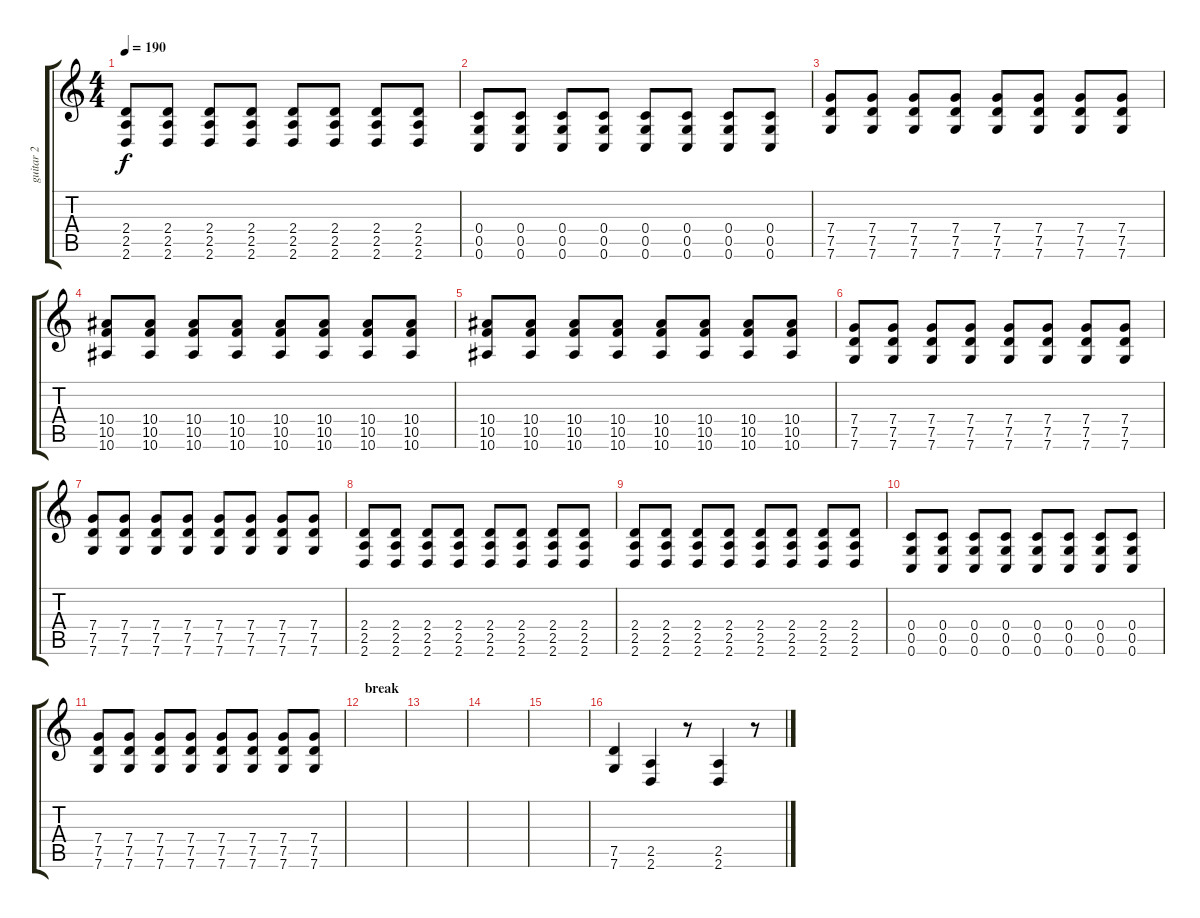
\track ("guitar 2" "guitar 2") {instrument distortionguitar}
\staff {score tabs}
\tuning (D4 A3 F3 C3 G2 C2) {hide}
\ts (4 4)
\tempo 190
\clef g2
\ks c
(2.4 2.5 2.6).8{dy f} (2.4 2.5 2.6).8 (2.4 2.5 2.6).8 (2.4 2.5 2.6).8 (2.4 2.5 2.6).8 (2.4 2.5 2.6).8 (2.4 2.5 2.6).8 (2.4 2.5 2.6).8 |
(0.4 0.5 0.6).8 (0.4 0.5 0.6).8 (0.4 0.5 0.6).8 (0.4 0.5 0.6).8 (0.4 0.5 0.6).8 (0.4 0.5 0.6).8 (0.4 0.5 0.6).8 (0.4 0.5 0.6).8 |
(7.4 7.5 7.6).8 (7.4 7.5 7.6).8 (7.4 7.5 7.6).8 (7.4 7.5 7.6).8 (7.4 7.5 7.6).8 (7.4 7.5 7.6).8 (7.4 7.5 7.6).8 (7.4 7.5 7.6).8 |
(10.4 10.5 10.6).8 (10.4 10.5 10.6).8 (10.4 10.5 10.6).8 (10.4 10.5 10.6).8 (10.4 10.5 10.6).8 (10.4 10.5 10.6).8 (10.4 10.5 10.6).8 (10.4 10.5 10.6).8 |
(10.4 10.5 10.6).8 (10.4 10.5 10.6).8 (10.4 10.5 10.6).8 (10.4 10.5 10.6).8 (10.4 10.5 10.6).8 (10.4 10.5 10.6).8 (10.4 10.5 10.6).8 (10.4 10.5 10.6).8 |
(7.4 7.5 7.6).8 (7.4 7.5 7.6).8 (7.4 7.5 7.6).8 (7.4 7.5 7.6).8 (7.4 7.5 7.6).8 (7.4 7.5 7.6).8 (7.4 7.5 7.6).8 (7.4 7.5 7.6).8 |
(7.4 7.5 7.6).8 (7.4 7.5 7.6).8 (7.4 7.5 7.6).8 (7.4 7.5 7.6).8 (7.4 7.5 7.6).8 (7.4 7.5 7.6).8 (7.4 7.5 7.6).8 (7.4 7.5 7.6).8 |
(2.4 2.5 2.6).8 (2.4 2.5 2.6).8 (2.4 2.5 2.6).8 (2.4 2.5 2.6).8 (2.4 2.5 2.6).8 (2.4 2.5 2.6).8 (2.4 2.5 2.6).8 (2.4 2.5 2.6).8 |
(2.4 2.5 2.6).8 (2.4 2.5 2.6).8 (2.4 2.5 2.6).8 (2.4 2.5 2.6).8 (2.4 2.5 2.6).8 (2.4 2.5 2.6).8 (2.4 2.5 2.6).8 (2.4 2.5 2.6).8 |
(0.4 0.5 0.6).8 (0.4 0.5 0.6).8 (0.4 0.5 0.6).8 (0.4 0.5 0.6).8 (0.4 0.5 0.6).8 (0.4 0.5 0.6).8 (0.4 0.5 0.6).8 (0.4 0.5 0.6).8 |
(7.4 7.5 7.6).8 (7.4 7.5 7.6).8 (7.4 7.5 7.6).8 (7.4 7.5 7.6).8 (7.4 7.5 7.6).8 (7.4 7.5 7.6).8 (7.4 7.5 7.6).8 (7.4 7.5 7.6).8 |
\section ("" "break")
|
|
|
|
(7.5 7.6).4 (2.5 2.6).4 r.8 (2.5 2.6).4 r.8
